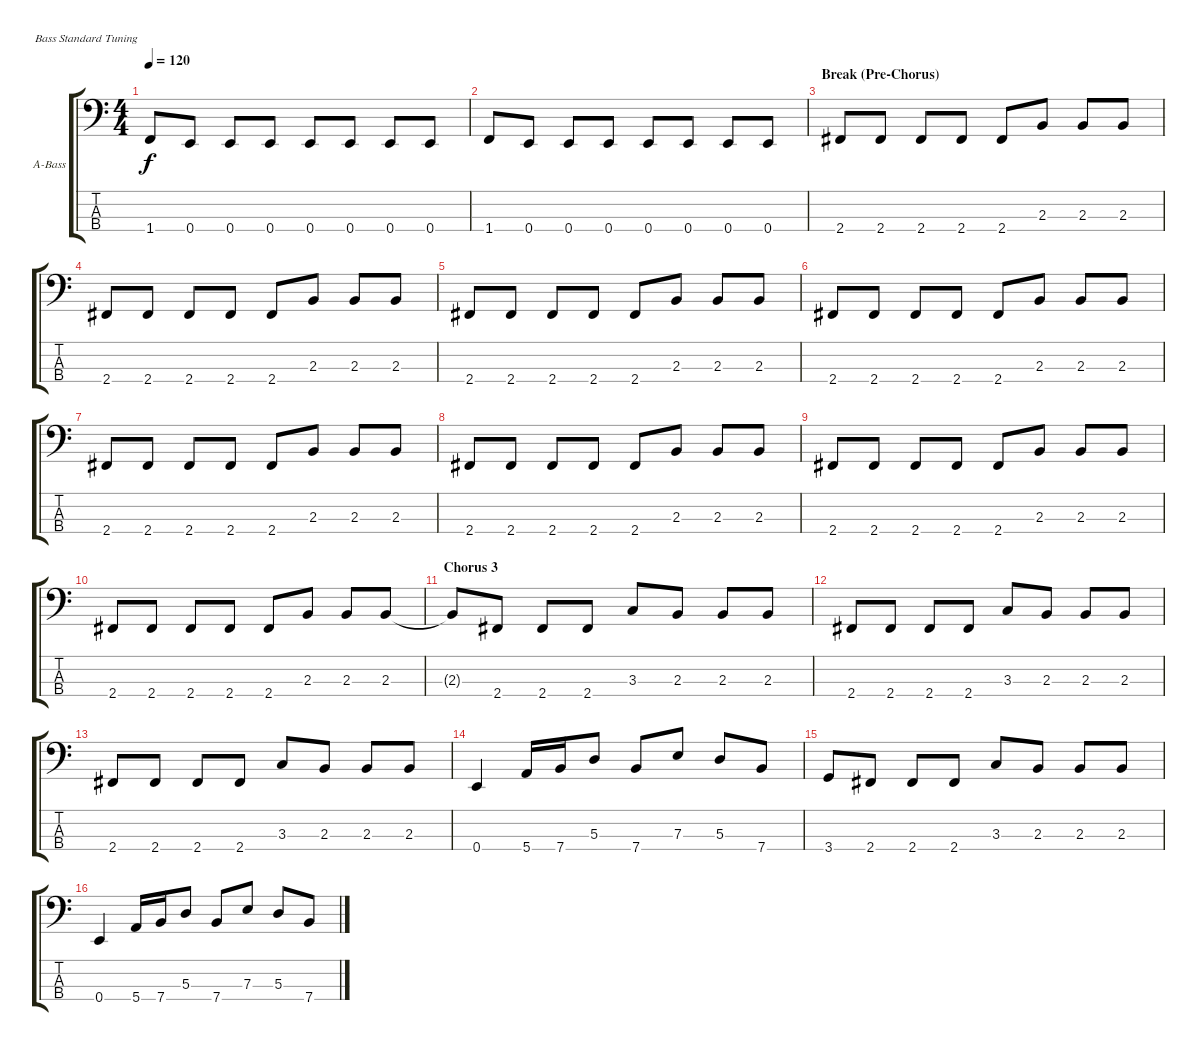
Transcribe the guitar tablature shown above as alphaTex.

\bracketExtendMode groupsimilarinstruments
\firstSystemTrackNameOrientation horizontal
\otherSystemsTrackNameOrientation horizontal
\track ("Jason" "A-Bass") {instrument lead8bassandlead}
\staff {score tabs}
\tuning (G2 D2 A1 E1)
\displaytranspose 12
\ts (4 4)
\tempo 120
\clef f4
\ks c
1.4.8{dy f} 0.4.8 0.4.8 0.4.8 0.4.8 0.4.8 0.4.8 0.4.8 |
1.4.8 0.4.8 0.4.8 0.4.8 0.4.8 0.4.8 0.4.8 0.4.8 |
\section ("" "Break (Pre-Chorus)")
2.4.8 2.4.8 2.4.8 2.4.8 2.4.8 2.3.8 2.3.8 2.3.8 |
2.4.8 2.4.8 2.4.8 2.4.8 2.4.8 2.3.8 2.3.8 2.3.8 |
2.4.8 2.4.8 2.4.8 2.4.8 2.4.8 2.3.8 2.3.8 2.3.8 |
2.4.8 2.4.8 2.4.8 2.4.8 2.4.8 2.3.8 2.3.8 2.3.8 |
2.4.8 2.4.8 2.4.8 2.4.8 2.4.8 2.3.8 2.3.8 2.3.8 |
2.4.8 2.4.8 2.4.8 2.4.8 2.4.8 2.3.8 2.3.8 2.3.8 |
2.4.8 2.4.8 2.4.8 2.4.8 2.4.8 2.3.8 2.3.8 2.3.8 |
2.4.8 2.4.8 2.4.8 2.4.8 2.4.8 2.3.8 2.3.8 2.3.8 |
\section ("" "Chorus 3")
2.3{t}.8 2.4.8 2.4.8 2.4.8 3.3.8 2.3.8 2.3.8 2.3.8 |
2.4.8 2.4.8 2.4.8 2.4.8 3.3.8 2.3.8 2.3.8 2.3.8 |
2.4.8 2.4.8 2.4.8 2.4.8 3.3.8 2.3.8 2.3.8 2.3.8 |
0.4.4 5.4.16 7.4.16 5.3.8 7.4.8 7.3.8 5.3.8 7.4.8 |
3.4.8 2.4.8 2.4.8 2.4.8 3.3.8 2.3.8 2.3.8 2.3.8 |
0.4.4 5.4.16 7.4.16 5.3.8 7.4.8 7.3.8 5.3.8 7.4.8
